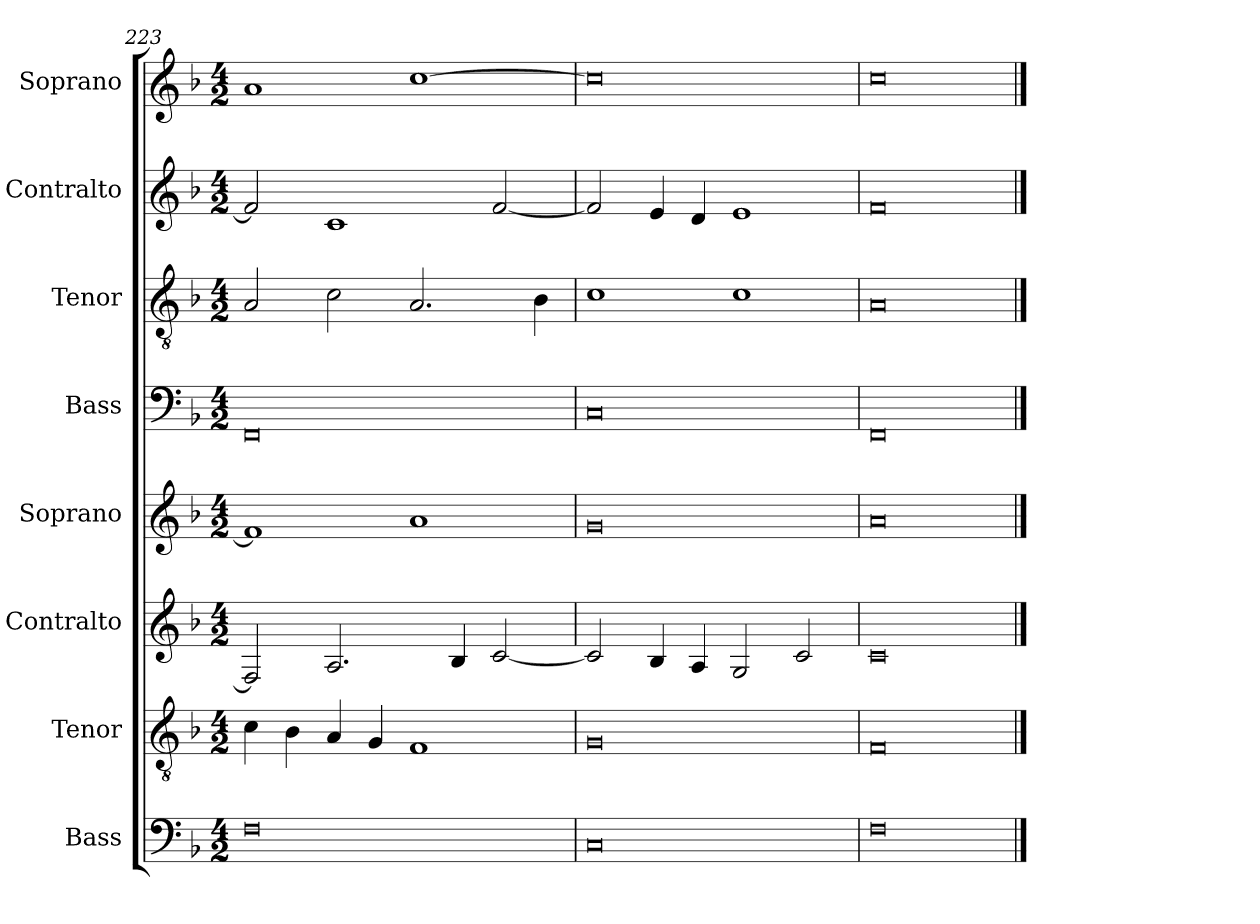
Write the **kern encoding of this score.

**kern	**kern	**kern	**kern	**kern	**kern	**kern	**kern
*part8	*part7	*part6	*part5	*part4	*part3	*part2	*part1
*staff8	*staff7	*staff6	*staff5	*staff4	*staff3	*staff2	*staff1
*I"Bass	*I"Tenor	*I"Contralto	*I"Soprano	*I"Bass	*I"Tenor	*I"Contralto	*I"Soprano
*I'B	*I'T	*I'A	*I'S	*I'B	*I'T	*I'A	*I'S
*clefF4	*clefGv2	*clefG2	*clefG2	*clefF4	*clefGv2	*clefG2	*clefG2
*k[b-]	*k[b-]	*k[b-]	*k[b-]	*k[b-]	*k[b-]	*k[b-]	*k[b-]
*F:ion	*F:ion	*F:ion	*F:ion	*F:ion	*F:ion	*F:ion	*F:ion
*M4/2	*M4/2	*M4/2	*M4/2	*M4/2	*M4/2	*M4/2	*M4/2
=223	=223	=223	=223	=223	=223	=223	=223
0F	4c	2F]	1f]	0FF	2A	2f]	1a
.	4B-	.	.	.	.	.	.
.	4A	2.A	.	.	2c	1c	.
.	4G	.	.	.	.	.	.
.	1F	.	1a	.	2.A	.	[1cc
.	.	4B-	.	.	.	.	.
.	.	[2c	.	.	.	[2f	.
.	.	.	.	.	4B-	.	.
=224	=224	=224	=224	=224	=224	=224	=224
0C	0G	2c]	0g	0C	1c	2f]	0cc]
.	.	4B-	.	.	.	4e	.
.	.	4A	.	.	.	4d	.
.	.	2G	.	.	1c	1e	.
.	.	2c	.	.	.	.	.
=225	=225	=225	=225	=225	=225	=225	=225
0F	0F	0c	0a	0FF	0A	0f	0cc
==	==	==	==	==	==	==	==
*-	*-	*-	*-	*-	*-	*-	*-
